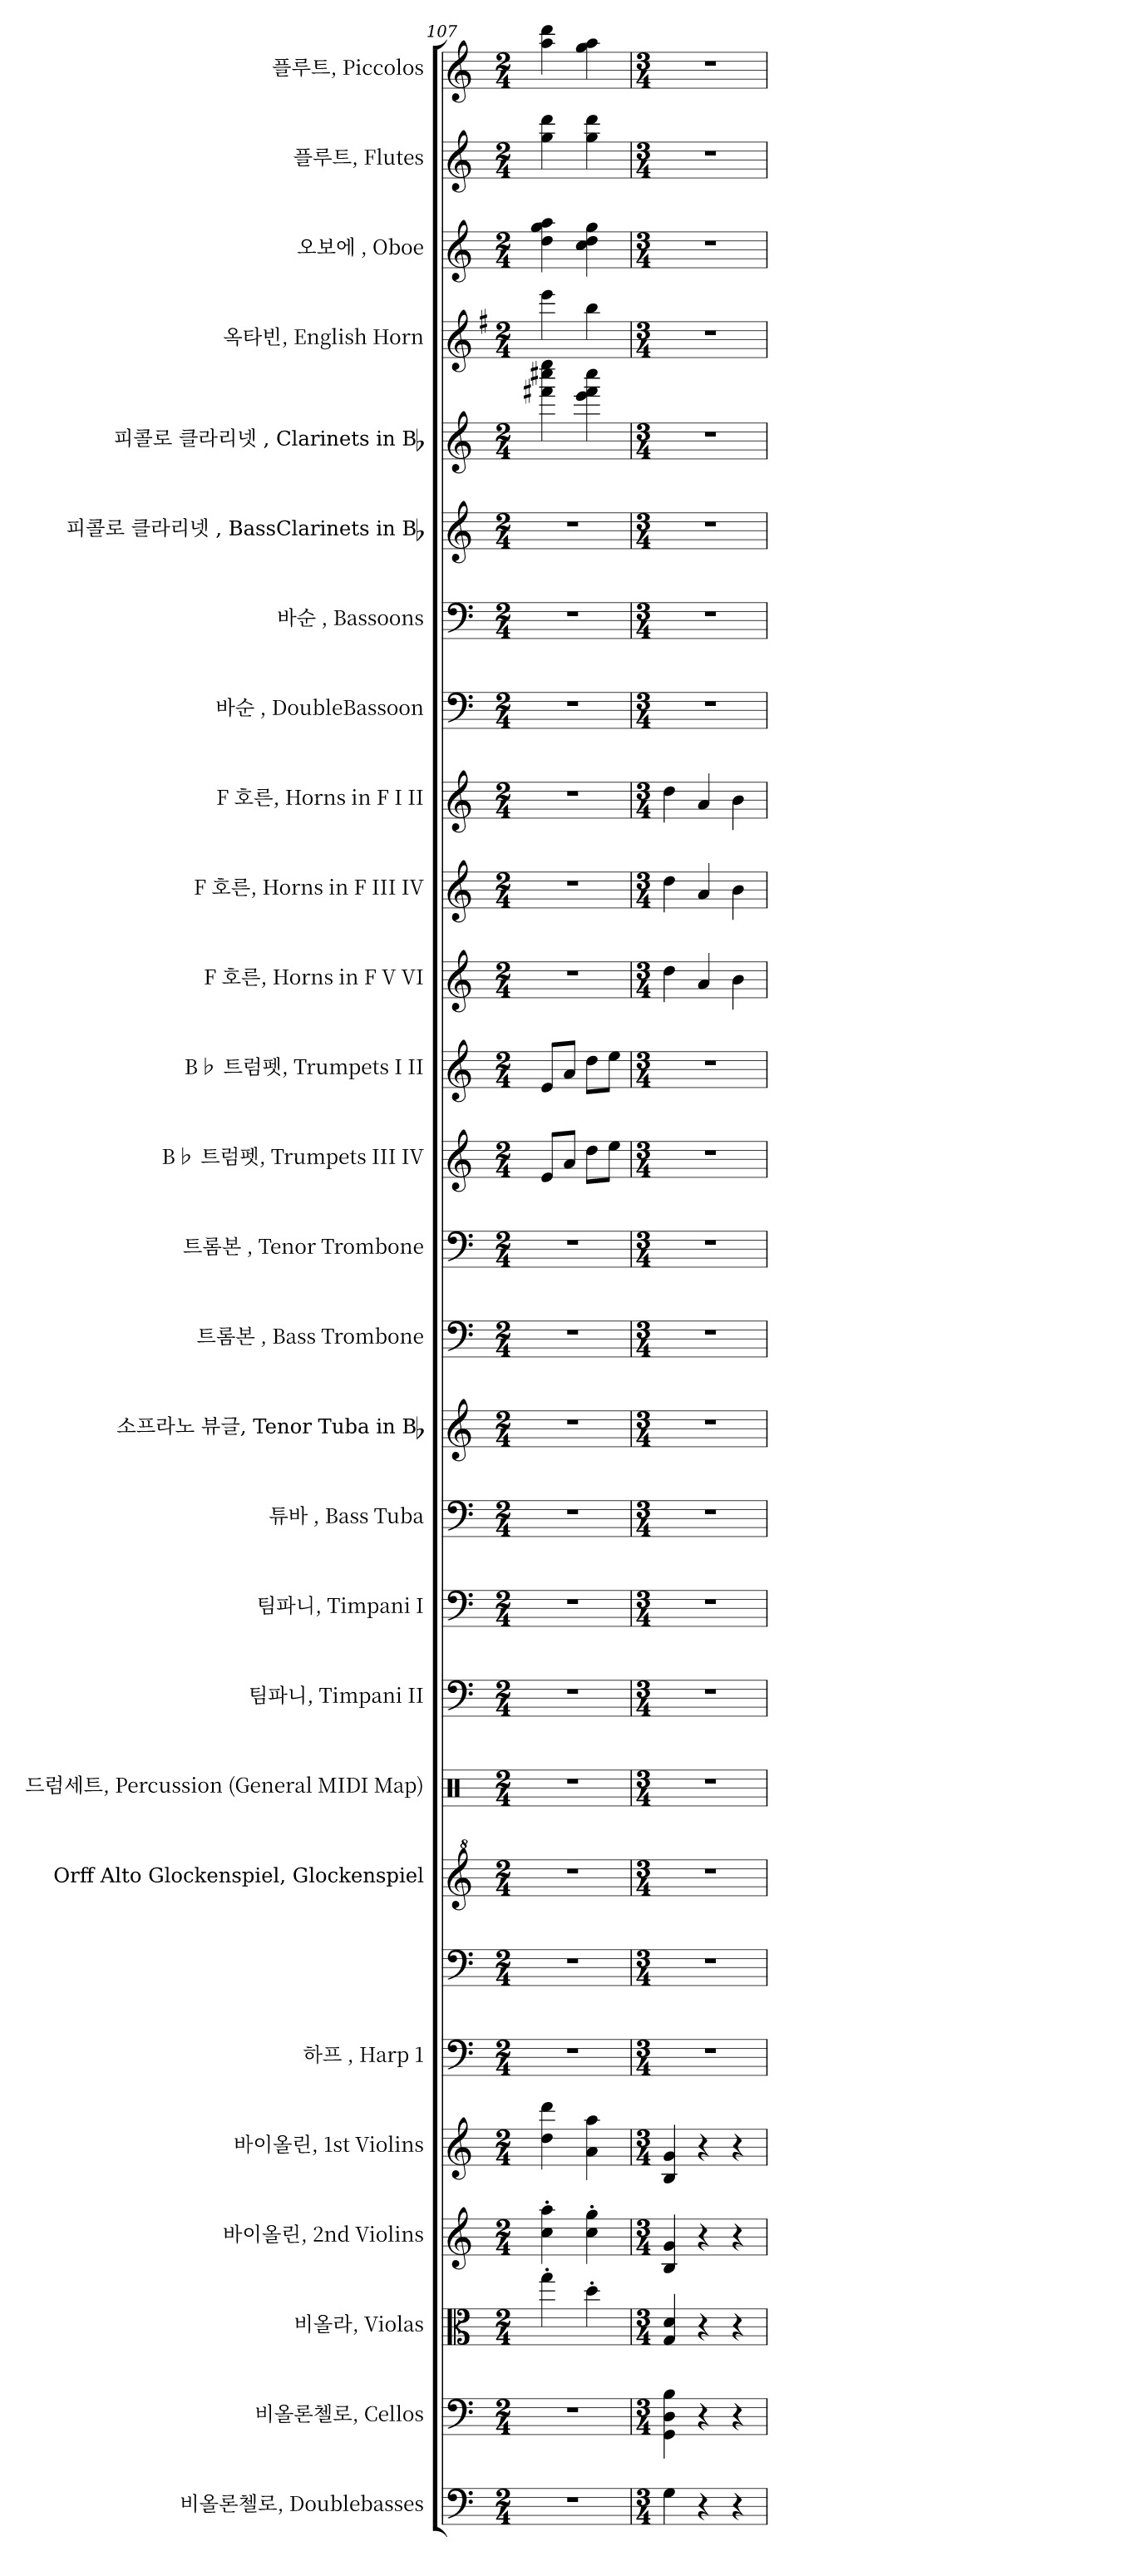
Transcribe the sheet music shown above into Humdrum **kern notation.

**kern	**kern	**kern	**kern	**kern	**kern	**kern	**kern	**kern	**kern	**kern	**kern	**kern	**kern	**kern	**kern	**kern	**kern	**kern	**kern	**kern	**kern	**kern	**kern	**kern	**kern	**kern	**kern
*part27	*part26	*part25	*part24	*part23	*part22	*part22	*part21	*part20	*part19	*part18	*part17	*part16	*part15	*part14	*part13	*part12	*part11	*part10	*part9	*part8	*part7	*part6	*part5	*part4	*part3	*part2	*part1
*staff28	*staff27	*staff26	*staff25	*staff24	*staff23	*staff22	*staff21	*staff20	*staff19	*staff18	*staff17	*staff16	*staff15	*staff14	*staff13	*staff12	*staff11	*staff10	*staff9	*staff8	*staff7	*staff6	*staff5	*staff4	*staff3	*staff2	*staff1
*I"비올론첼로, Doublebasses	*I"비올론첼로, Cellos	*I"비올라, Violas	*I"바이올린, 2nd Violins	*I"바이올린, 1st Violins	*I"하프 , Harp 1	*	*I"Orff Alto Glockenspiel, Glockenspiel	*I"드럼세트, Percussion (General MIDI Map)	*I"팀파니, Timpani II	*I"팀파니, Timpani I	*I"튜바 , Bass Tuba	*I"소프라노 뷰글, Tenor Tuba in Bb	*I"트롬본 , Bass Trombone	*I"트롬본 , Tenor Trombone	*I"B♭ 트럼펫, Trumpets III IV	*I"B♭ 트럼펫, Trumpets I II	*I"F 호른, Horns in F  V  VI	*I"F 호른, Horns in F III IV	*I"F 호른, Horns in F  I  II	*I"바순 , DoubleBassoon	*I"바순 , Bassoons	*I"피콜로 클라리넷 , BassClarinets in Bb	*I"피콜로 클라리넷 , Clarinets in Bb	*I"옥타빈, English Horn	*I"오보에 , Oboe	*I"플루트, Flutes	*I"플루트, Piccolos
*	*	*I'Vlas.	*I'Vlns.	*I'Vlns.	*I'Hrp.	*	*I'O. A. Glk.	*	*I'Timp.	*I'Timp.	*I'Tba.	*	*I'Tbn.	*I'Tbn.	*I'B♭ Tpt.	*I'B♭ Tpt.	*I'F Hn.	*I'F Hn.	*I'F Hn.	*	*I'Bsn.	*	*	*	*I'Ob.	*I'Fl.	*
*clefF4	*clefF4	*clefC3	*clefG2	*clefG2	*clefF4	*clefF4	*clefG^2	*clefX	*clefF4	*clefF4	*clefF4	*clefG2	*clefF4	*clefF4	*clefG2	*clefG2	*clefG2	*clefG2	*clefG2	*clefF4	*clefF4	*clefG2	*clefG2	*clefG2	*clefG2	*clefG2	*clefG2
*	*	*	*	*	*	*	*	*	*	*	*	*	*	*	*ITrd1c2	*ITrd1c2	*ITrd4c7	*ITrd4c7	*ITrd4c7	*	*	*ITrd-5c-8	*ITrd-5c-8	*ITrd4c7	*	*	*
*k[]	*k[]	*k[]	*k[]	*k[]	*k[]	*k[]	*k[]	*k[]	*k[]	*k[]	*k[]	*k[]	*k[]	*k[]	*k[b-e-]	*k[b-e-]	*k[b-]	*k[b-]	*k[b-]	*k[]	*k[]	*k[b-e-a-d-]	*k[b-e-a-d-]	*k[]	*k[]	*k[]	*k[]
*M2/4	*M2/4	*M2/4	*M2/4	*M2/4	*M2/4	*M2/4	*M2/4	*M2/4	*M2/4	*M2/4	*M2/4	*M2/4	*M2/4	*M2/4	*M2/4	*M2/4	*M2/4	*M2/4	*M2/4	*M2/4	*M2/4	*M2/4	*M2/4	*M2/4	*M2/4	*M2/4	*M2/4
=107	=107	=107	=107	=107	=107	=107	=107	=107	=107	=107	=107	=107	=107	=107	=107	=107	=107	=107	=107	=107	=107	=107	=107	=107	=107	=107	=107
2r	2r	4gg'\	4cc\' 4aa\'	4dd\ 4ddd\	2r	2r	2r	2r	2r	2r	2r	2r	2r	2r	8d/L	8d/L	2r	2r	2r	2r	2r	2r	4ddddn\ 4aaaan\ 4ccccc\	4aa\	4dd\ 4gg\ 4aa\	4gg\ 4ddd\	4aa\ 4ddd\
.	.	.	.	.	.	.	.	.	.	.	.	.	.	.	8g/J	8g/J	.	.	.	.	.	.	.	.	.	.	.
.	.	4dd'\	4cc\' 4gg\'	4a\ 4aa\	.	.	.	.	.	.	.	.	.	.	8cc\L	8cc\L	.	.	.	.	.	.	4cccc\ 4dddd\ 4aaaa\	4ee\	4cc\ 4dd\ 4gg\	4gg\ 4ddd\	4gg\ 4aa\
.	.	.	.	.	.	.	.	.	.	.	.	.	.	.	8dd\J	8dd\J	.	.	.	.	.	.	.	.	.	.	.
=108	=108	=108	=108	=108	=108	=108	=108	=108	=108	=108	=108	=108	=108	=108	=108	=108	=108	=108	=108	=108	=108	=108	=108	=108	=108	=108	=108
*M3/4	*M3/4	*M3/4	*M3/4	*M3/4	*M3/4	*M3/4	*M3/4	*M3/4	*M3/4	*M3/4	*M3/4	*M3/4	*M3/4	*M3/4	*M3/4	*M3/4	*M3/4	*M3/4	*M3/4	*M3/4	*M3/4	*M3/4	*M3/4	*M3/4	*M3/4	*M3/4	*M3/4
*	*	*	*	*	*	*	*	*	*	*	*	*	*	*	*	*	*	*	*	*	*	*	*	*	*	*	*MM122
4G\	4GG\ 4D\ 4B\	4G/ 4d/	4B/ 4g/	4B/ 4g/	2.r	2.r	2.r	2.r	2.r	2.r	2.r	2.r	2.r	2.r	2.r	2.r	4g\	4g\	4g\	2.r	2.r	2.r	2.r	2.r	2.r	2.r	2.r
4r	4r	4r	4r	4r	.	.	.	.	.	.	.	.	.	.	.	.	4d/	4d/	4d/	.	.	.	.	.	.	.	.
4r	4r	4r	4r	4r	.	.	.	.	.	.	.	.	.	.	.	.	4e\	4e\	4e\	.	.	.	.	.	.	.	.
=	=	=	=	=	=	=	=	=	=	=	=	=	=	=	=	=	=	=	=	=	=	=	=	=	=	=	=
*-	*-	*-	*-	*-	*-	*-	*-	*-	*-	*-	*-	*-	*-	*-	*-	*-	*-	*-	*-	*-	*-	*-	*-	*-	*-	*-	*-
